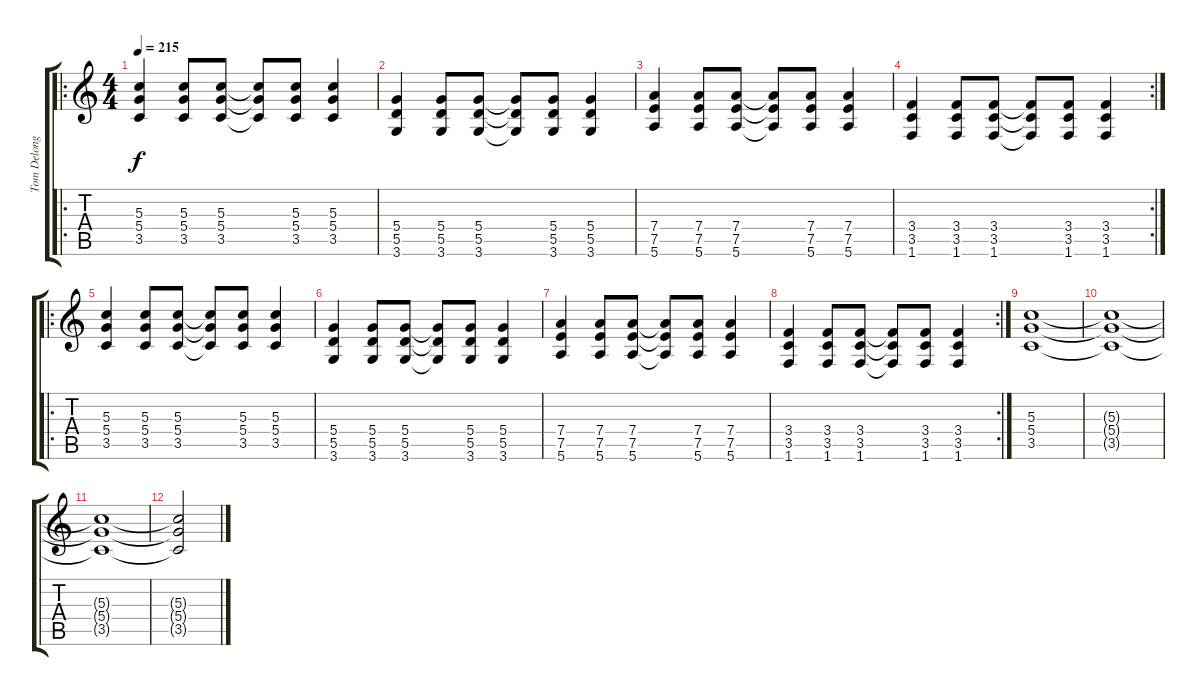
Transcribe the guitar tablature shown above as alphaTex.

\track ("Tom Delong (Guitar 2)" "Tom Delong") {instrument distortionguitar}
\staff {score tabs}
\tuning (E4 B3 G3 D3 A2 E2) {hide}
\ro
\ts (4 4)
\tempo 215
\clef g2
\ks c
(5.3 5.4 3.5).4{dy f} (5.3 5.4 3.5).8 (5.3 5.4 3.5).8 (5.3{t} 5.4{t} 3.5{t}).8 (5.3 5.4 3.5).8 (5.3 5.4 3.5).4 |
(5.4 5.5 3.6).4 (5.4 5.5 3.6).8 (5.4 5.5 3.6).8 (5.4{t} 5.5{t} 3.6{t}).8 (5.4 5.5 3.6).8 (5.4 5.5 3.6).4 |
(7.4 7.5 5.6).4 (7.4 7.5 5.6).8 (7.4 7.5 5.6).8 (7.4{t} 7.5{t} 5.6{t}).8 (7.4 7.5 5.6).8 (7.4 7.5 5.6).4 |
\rc 2
(3.4 3.5 1.6).4 (3.4 3.5 1.6).8 (3.4 3.5 1.6).8 (3.4{t} 3.5{t} 1.6{t}).8 (3.4 3.5 1.6).8 (3.4 3.5 1.6).4 |
\ro
(5.3 5.4 3.5).4 (5.3 5.4 3.5).8 (5.3 5.4 3.5).8 (5.3{t} 5.4{t} 3.5{t}).8 (5.3 5.4 3.5).8 (5.3 5.4 3.5).4 |
(5.4 5.5 3.6).4 (5.4 5.5 3.6).8 (5.4 5.5 3.6).8 (5.4{t} 5.5{t} 3.6{t}).8 (5.4 5.5 3.6).8 (5.4 5.5 3.6).4 |
(7.4 7.5 5.6).4 (7.4 7.5 5.6).8 (7.4 7.5 5.6).8 (7.4{t} 7.5{t} 5.6{t}).8 (7.4 7.5 5.6).8 (7.4 7.5 5.6).4 |
\rc 2
(3.4 3.5 1.6).4 (3.4 3.5 1.6).8 (3.4 3.5 1.6).8 (3.4{t} 3.5{t} 1.6{t}).8 (3.4 3.5 1.6).8 (3.4 3.5 1.6).4 |
(5.3 5.4 3.5).1 |
(5.3{t} 5.4{t} 3.5{t}).1 |
(5.3{t} 5.4{t} 3.5{t}).1 |
(5.3{t} 5.4{t} 3.5{t}).2
